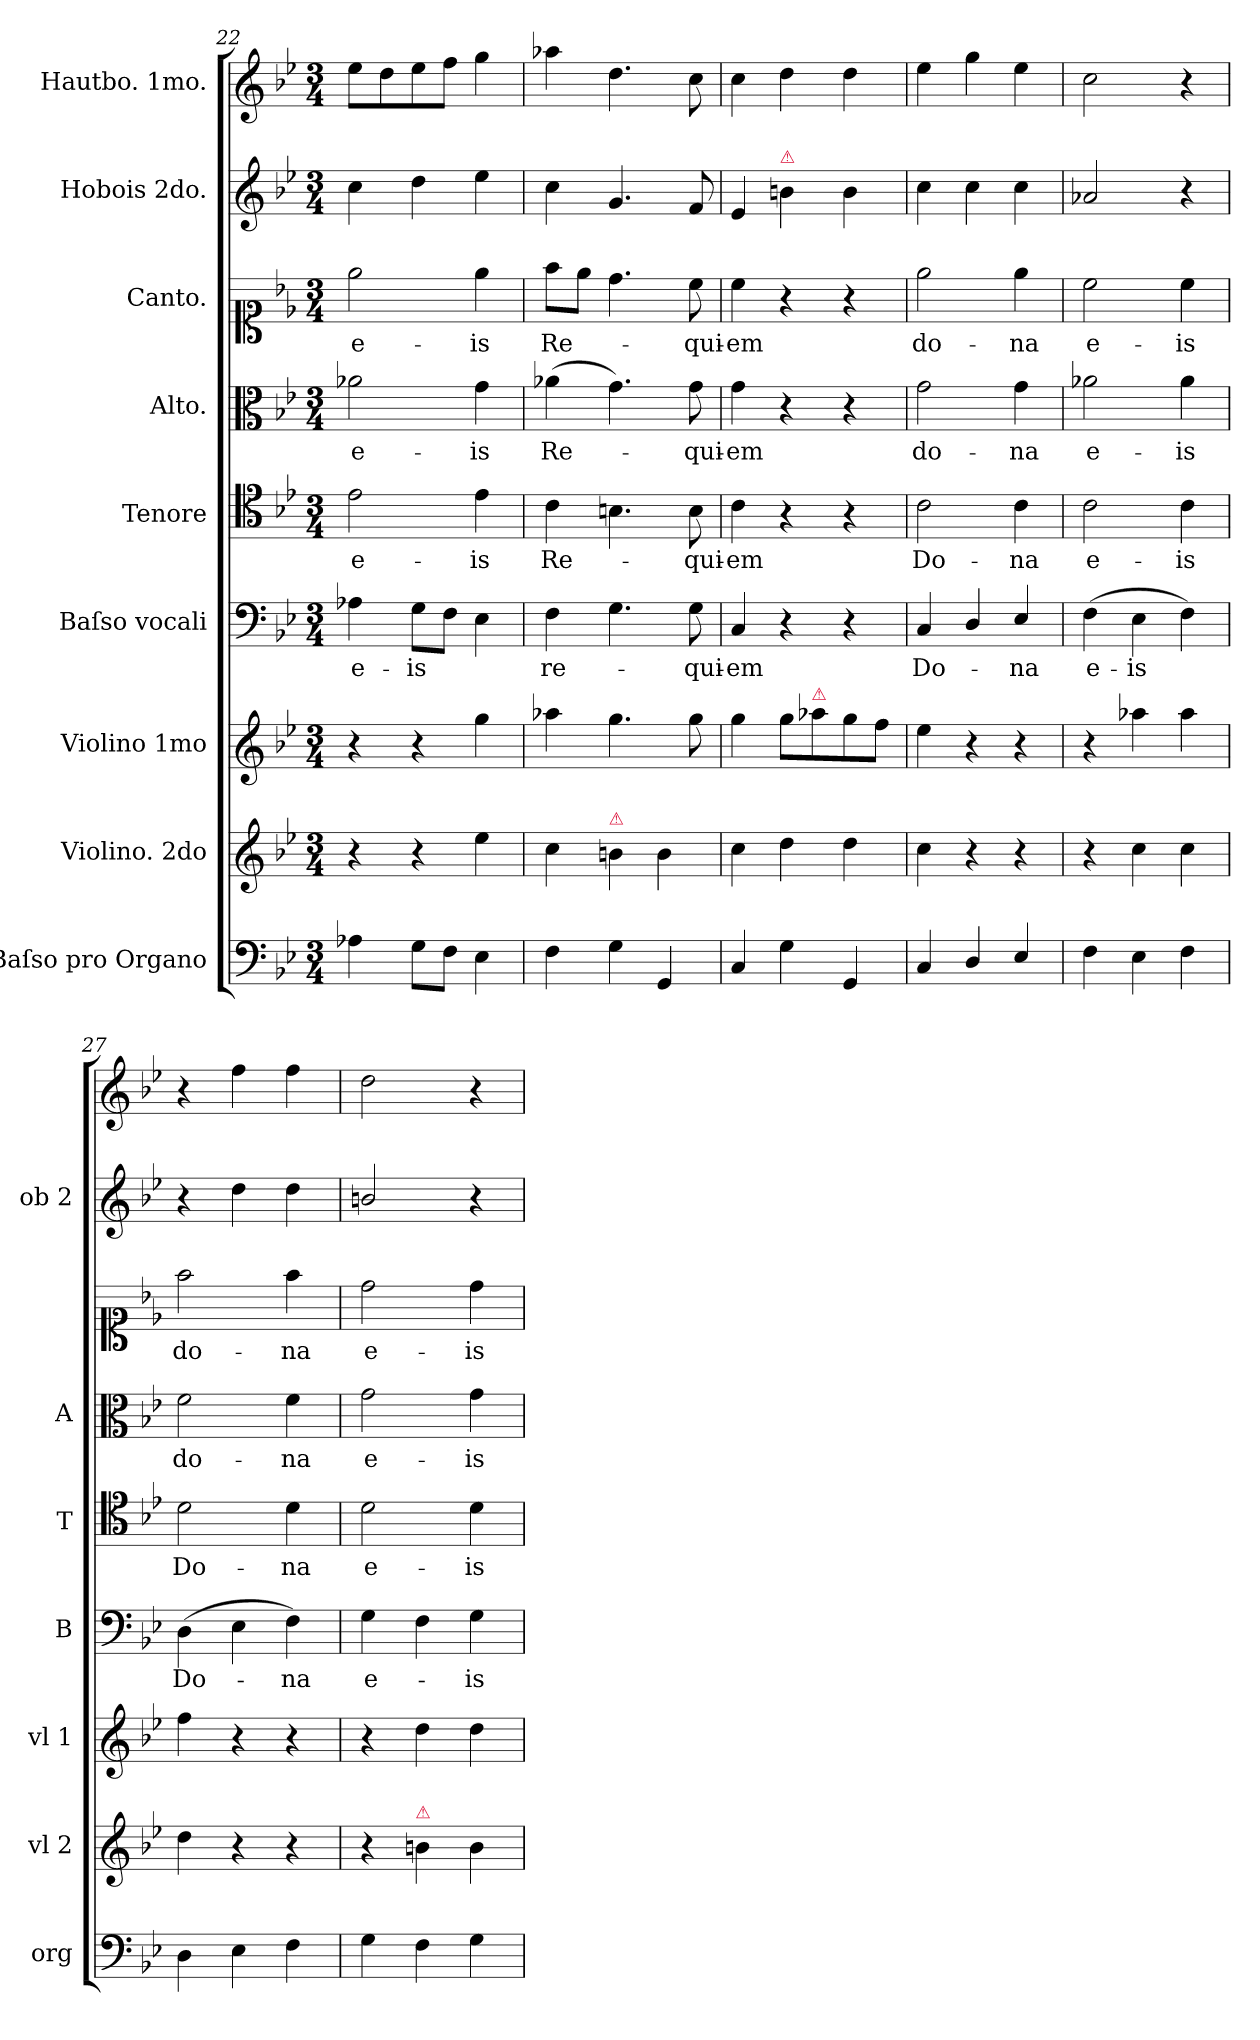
**kern	**kern	**kern	**kern	**text	**kern	**text	**kern	**text	**kern	**text	**kern	**kern
*part9	*part8	*part7	*part6	*part6	*part5	*part5	*part4	*part4	*part3	*part3	*part2	*part1
*staff9	*staff8	*staff7	*staff6	*staff6	*staff5	*staff5	*staff4	*staff4	*staff3	*staff3	*staff2	*staff1
*I"Baſso pro Organo	*I"Violino. 2do	*I"Violino 1mo	*I"Baſso vocali	*	*I"Tenore	*	*I"Alto.	*	*I"Canto.	*	*I"Hobois 2do.	*I"Hautbo. 1mo.
*I'org	*I'vl 2	*I'vl 1	*I'B	*	*I'T	*	*I'A	*	*	*	*I'ob 2	*
*clefF4	*clefG2	*clefG2	*clefF4	*	*clefC4	*	*clefC3	*	*clefC1	*	*clefG2	*clefG2
*k[b-e-]	*k[b-e-]	*k[b-e-]	*k[b-e-]	*	*k[b-e-]	*	*k[b-e-]	*	*k[b-e-]	*	*k[b-e-]	*k[b-e-]
*M3/4	*M3/4	*M3/4	*M3/4	*	*M3/4	*	*M3/4	*	*M3/4	*	*M3/4	*M3/4
=22	=22	=22	=22	=22	=22	=22	=22	=22	=22	=22	=22	=22
!	!	!	!	!	!	!LO:LY:i	!	!	!	!LO:LY:i	!	!
4A-X\	4r	4r	4A-X\	e-	2e-\	e-	2a-X\	e-	2ee-\	e-	4cc\	8ee-\L
.	.	.	.	.	.	.	.	.	.	.	.	8dd\
8G\L	4r	4r	8G\L	-is	.	.	.	.	.	.	4dd\	8ee-\
8F\J	.	.	8F\J	.	.	.	.	.	.	.	.	8ff\J
!	!	!	!	!	!	!LO:LY:i	!	!	!	!LO:LY:i	!	!
4E-\	4ee-\	4gg\	4E-\	.	4e-\	-is	4g\	-is	4ee-\	-is	4ee-\	4gg\
=23	=23	=23	=23	=23	=23	=23	=23	=23	=23	=23	=23	=23
4F\	4cc\	4aa-X\	4F\	re-	4c\	Re-	(4a-X\	Re-	8ff\L	Re-	4cc\	4aa-X\
.	.	.	.	.	.	.	.	.	8ee-\J	.	.	.
!	!LO:TX:a:color=crimson:t=⚠	!	!	!	!	!	!	!	!	!	!	!
4G\	4bn\	4.gg\	4.G\	.	4.Bn\	.	4.g\)	.	4.dd\	.	4.g/	4.dd\
4GG/	4b\	.	.	.	.	.	.	.	.	.	.	.
.	.	8gg\	8G\	-qui-	8B\	-qui-	8g\	-qui-	8cc\	-qui-	8f/	8cc\
=24	=24	=24	=24	=24	=24	=24	=24	=24	=24	=24	=24	=24
4C/	4cc\	4gg\	4C/	-em	4c\	-em	4g\	-em	4cc\	-em	4e-/	4cc\
!	!	!	!	!	!	!	!	!	!	!	!LO:TX:a:color=crimson:t=⚠	!
4G\	4dd\	8gg\L	4r	.	4r	.	4r	.	4r	.	4bn\	4dd\
!	!	!LO:TX:a:color=crimson:t=⚠	!	!	!	!	!	!	!	!	!	!
.	.	8aa-X\	.	.	.	.	.	.	.	.	.	.
4GG/	4dd\	8gg\	4r	.	4r	.	4r	.	4r	.	4b\	4dd\
.	.	8ff\J	.	.	.	.	.	.	.	.	.	.
=25	=25	=25	=25	=25	=25	=25	=25	=25	=25	=25	=25	=25
4C/	4cc\	4ee-\	4C/	Do-	2c\	Do-	2g\	do-	2ee-\	do-	4cc\	4ee-\
4D/	4r	4r	4D/	.	.	.	.	.	.	.	4cc\	4gg\
4E-/	4r	4r	4E-/	-na	4c\	-na	4g\	-na	4ee-\	-na	4cc\	4ee-\
=26	=26	=26	=26	=26	=26	=26	=26	=26	=26	=26	=26	=26
4F\	4r	4r	(4F\	e-	2c\	e-	2a-X\	e-	2cc\	e-	2a-X/	2cc\
4E-\	4cc\	4aa-X\	4E-\	-is	.	.	.	.	.	.	.	.
4F\	4cc\	4aa-\	4F\)	.	4c\	-is	4a-\	-is	4cc\	-is	4r	4r
=27	=27	=27	=27	=27	=27	=27	=27	=27	=27	=27	=27	=27
!	!	!	!	!	!	!LO:LY:i	!	!LO:LY:i	!	!LO:LY:i	!	!
4D\	4dd\	4ff\	(4D\	Do-	2d\	Do-	2f\	do-	2ff\	do-	4r	4r
4E-\	4r	4r	4E-\	.	.	.	.	.	.	.	4dd\	4ff\
!	!	!	!	!	!	!LO:LY:i	!	!LO:LY:i	!	!LO:LY:i	!	!
4F\	4r	4r	4F\)	-na	4d\	-na	4f\	-na	4ff\	-na	4dd\	4ff\
=28	=28	=28	=28	=28	=28	=28	=28	=28	=28	=28	=28	=28
!	!	!	!	!	!	!LO:LY:i	!	!LO:LY:i	!	!LO:LY:i	!	!
4G\	4r	4r	4G\	e-	2d\	e-	2g\	e-	2dd\	e-	2bn/	2dd\
!	!LO:TX:a:color=crimson:t=⚠	!	!	!	!	!	!	!	!	!	!	!
4F\	4bn\	4dd\	4F\	.	.	.	.	.	.	.	.	.
!	!	!	!	!	!	!LO:LY:i	!	!LO:LY:i	!	!LO:LY:i	!	!
4G\	4b\	4dd\	4G\	-is	4d\	-is	4g\	-is	4dd\	-is	4r	4r
=	=	=	=	=	=	=	=	=	=	=	=	=
*-	*-	*-	*-	*-	*-	*-	*-	*-	*-	*-	*-	*-
